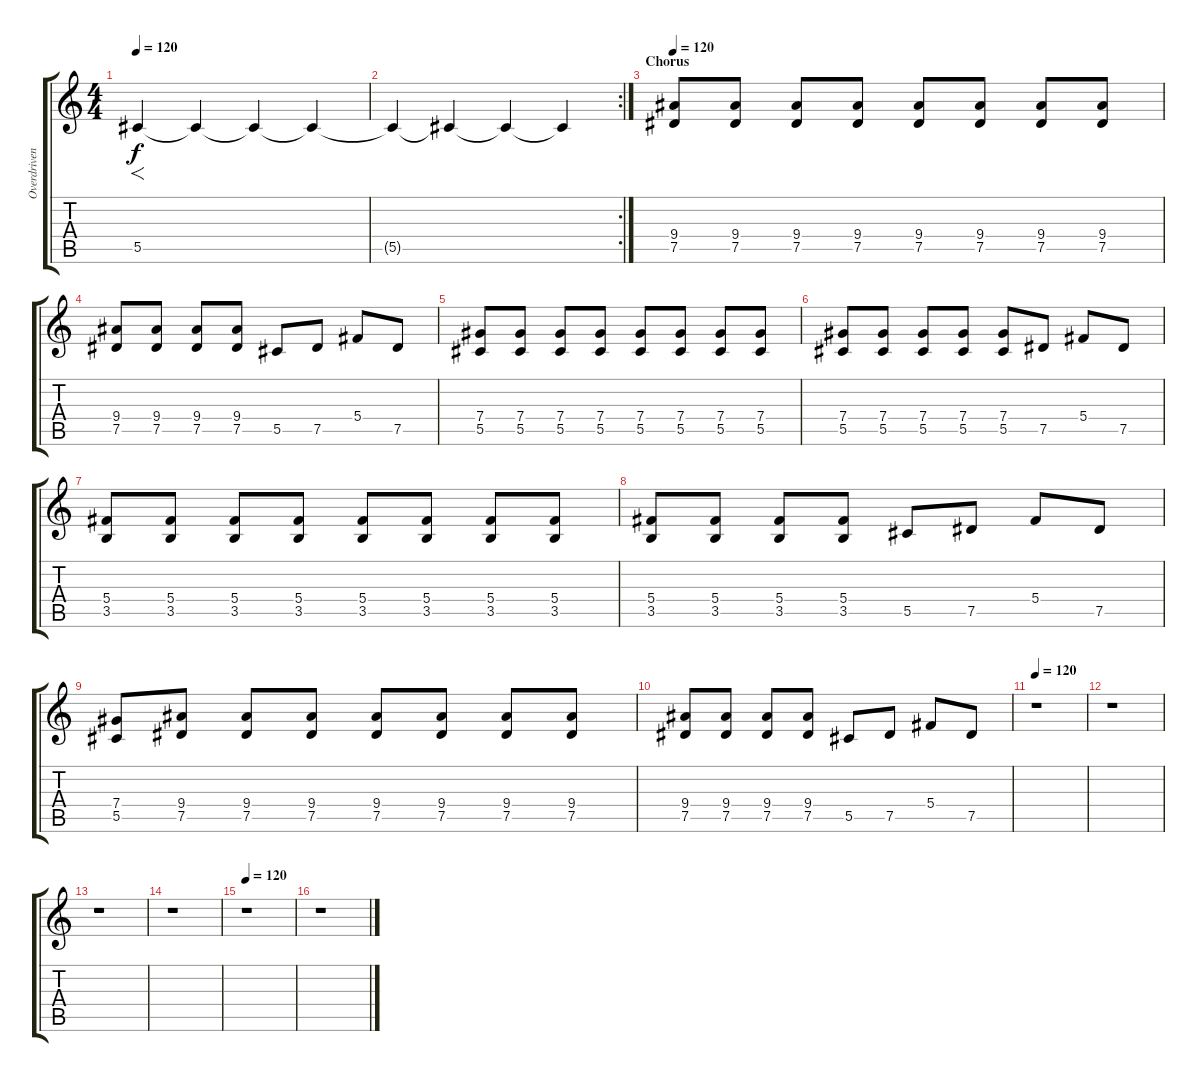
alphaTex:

\track ("Overdriven Guitar" "Overdriven") {instrument overdrivenguitar}
\staff {score tabs}
\tuning (Eb4 Bb3 Gb3 Db3 Ab2 Eb2) {hide}
\ts (4 4)
\tempo 120
\clef g2
\ks c
5.5.4{f dy f} 5.5{t}.4 5.5{t}.4 5.5{t}.4 |
\rc 2
5.5{t}.4 5.5{t}.4 5.5{t}.4 5.5{t}.4 |
\section ("" "Chorus")
\tempo 120
(9.4 7.5).8 (9.4 7.5).8 (9.4 7.5).8 (9.4 7.5).8 (9.4 7.5).8 (9.4 7.5).8 (9.4 7.5).8 (9.4 7.5).8 |
(9.4 7.5).8 (9.4 7.5).8 (9.4 7.5).8 (9.4 7.5).8 5.5.8 7.5.8 5.4.8 7.5.8 |
(7.4 5.5).8 (7.4 5.5).8 (7.4 5.5).8 (7.4 5.5).8 (7.4 5.5).8 (7.4 5.5).8 (7.4 5.5).8 (7.4 5.5).8 |
(7.4 5.5).8 (7.4 5.5).8 (7.4 5.5).8 (7.4 5.5).8 (7.4 5.5).8 7.5.8 5.4.8 7.5.8 |
(5.4 3.5).8 (5.4 3.5).8 (5.4 3.5).8 (5.4 3.5).8 (5.4 3.5).8 (5.4 3.5).8 (5.4 3.5).8 (5.4 3.5).8 |
(5.4 3.5).8 (5.4 3.5).8 (5.4 3.5).8 (5.4 3.5).8 5.5.8 7.5.8 5.4.8 7.5.8 |
(7.4 5.5).8 (9.4 7.5).8 (9.4 7.5).8 (9.4 7.5).8 (9.4 7.5).8 (9.4 7.5).8 (9.4 7.5).8 (9.4 7.5).8 |
(9.4 7.5).8 (9.4 7.5).8 (9.4 7.5).8 (9.4 7.5).8 5.5.8 7.5.8 5.4.8 7.5.8 |
\tempo 120
r.1 |
r.1 |
r.1 |
r.1 |
\tempo 120
r.1 |
r.1
